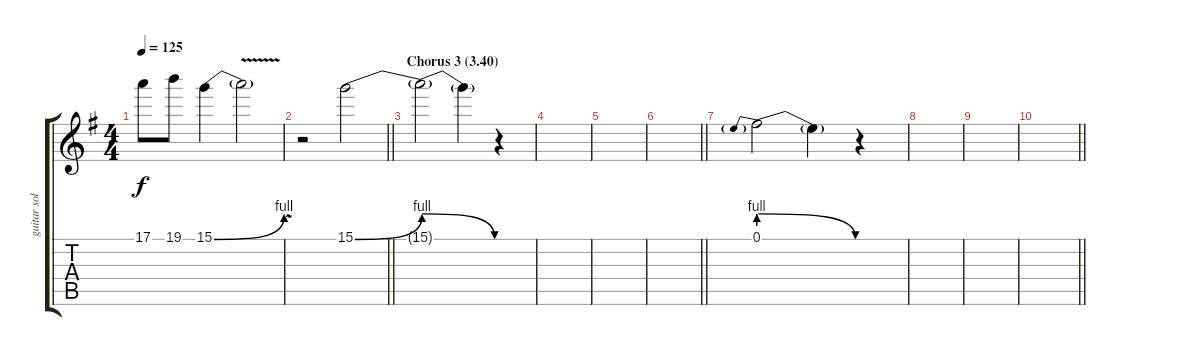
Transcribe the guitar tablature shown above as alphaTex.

\track ("guitar solo" "guitar sol") {instrument overdrivenguitar}
\staff {score tabs}
\tuning (E4 B3 G3 D3 A2 E2) {hide}
\ts (4 4)
\tempo 125
\clef g2
\ks g
17.1.8{dy f} 19.1.8 15.1{be (bend 0 0 60 4)}.4 15.1{v t}.2 |
\barLineRight lightlight
r.2 15.1{be (bend 0 0 60 4)}.2 |
\section ("" "Chorus 3 (3.40)")
15.1{be (release 0 4 60 0) t}.2 15.1{t}.4 r.4 |
|
|
\barLineRight lightlight
|
0.1{be (prebendrelease 0 4 60 0)}.2 0.1{t}.4 r.4 |
|
|
\barLineRight lightlight
